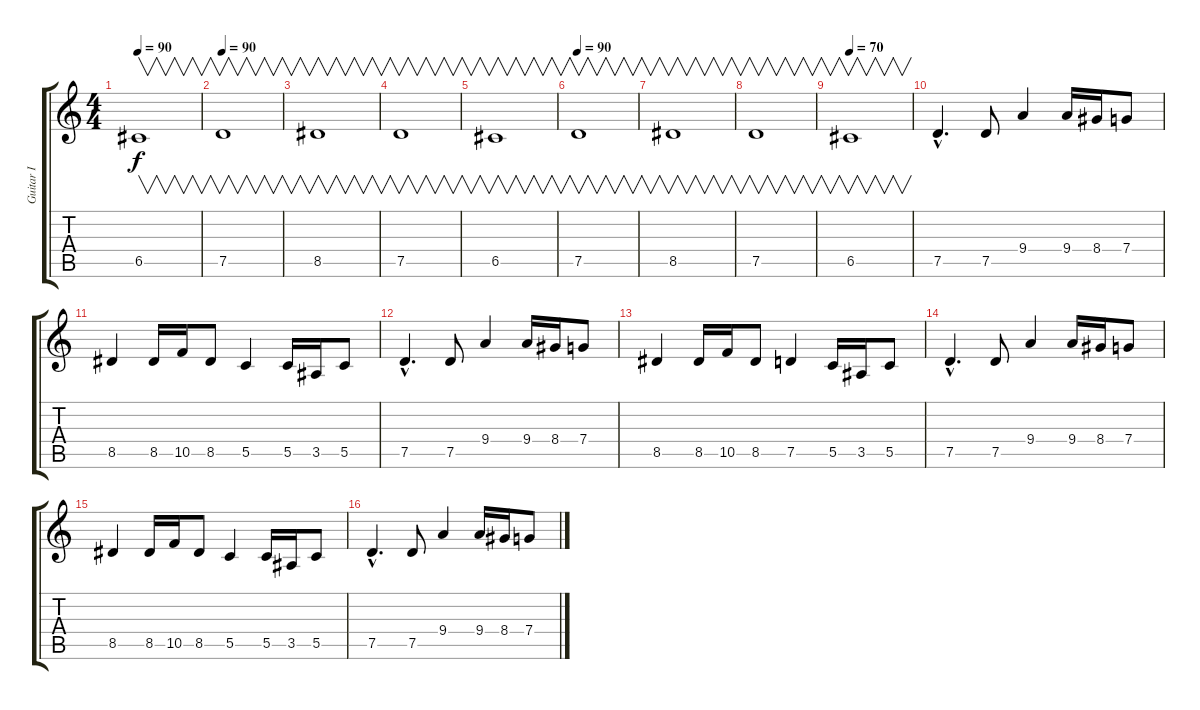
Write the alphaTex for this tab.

\track ("Guitar I" "Guitar I") {instrument distortionguitar}
\staff {score tabs}
\tuning (D4 A3 F3 C3 G2 D2) {hide}
\ts (4 4)
\tempo 90
\clef g2
\ks c
6.5.1{v dy f} |
\tempo 90
7.5.1{v} |
8.5.1{v} |
7.5.1{v} |
6.5.1{v} |
\tempo 90
7.5.1{v} |
8.5.1{v} |
7.5.1{v} |
\tempo 70
6.5.1{v} |
7.5{hac}.4{d} 7.5.8 9.4.4 9.4.16 8.4.16 7.4.8 |
8.5.4 8.5.16 10.5.16 8.5.8 5.5.4 5.5.16 3.5.16 5.5.8 |
7.5{hac}.4{d} 7.5.8 9.4.4 9.4.16 8.4.16 7.4.8 |
8.5.4 8.5.16 10.5.16 8.5.8 7.5.4 5.5.16 3.5.16 5.5.8 |
7.5{hac}.4{d} 7.5.8 9.4.4 9.4.16 8.4.16 7.4.8 |
8.5.4 8.5.16 10.5.16 8.5.8 5.5.4 5.5.16 3.5.16 5.5.8 |
7.5{hac}.4{d} 7.5.8 9.4.4 9.4.16 8.4.16 7.4.8
